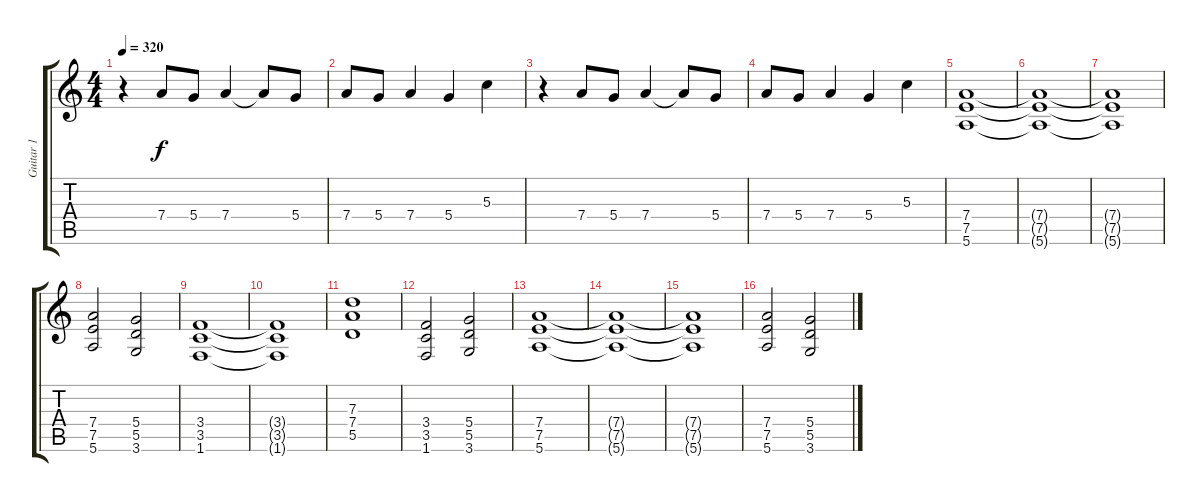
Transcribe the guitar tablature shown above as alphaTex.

\track ("Guitar 1" "Guitar 1") {instrument distortionguitar}
\staff {score tabs}
\tuning (E4 B3 G3 D3 A2 E2) {hide}
\ts (4 4)
\tempo 320
\clef g2
\ks c
r.4{dy f} 7.4.8 5.4.8 7.4.4 7.4{t}.8 5.4.8 |
7.4.8 5.4.8 7.4.4 5.4.4 5.3.4 |
r.4 7.4.8 5.4.8 7.4.4 7.4{t}.8 5.4.8 |
7.4.8 5.4.8 7.4.4 5.4.4 5.3.4 |
(7.4 7.5 5.6).1 |
(7.4{t} 7.5{t} 5.6{t}).1 |
(7.4{t} 7.5{t} 5.6{t}).1 |
(7.4 7.5 5.6).2 (5.4 5.5 3.6).2 |
(3.4 3.5 1.6).1 |
(3.4{t} 3.5{t} 1.6{t}).1 |
(7.3 7.4 5.5).1 |
(3.4 3.5 1.6).2 (5.4 5.5 3.6).2 |
(7.4 7.5 5.6).1 |
(7.4{t} 7.5{t} 5.6{t}).1 |
(7.4{t} 7.5{t} 5.6{t}).1 |
(7.4 7.5 5.6).2 (5.4 5.5 3.6).2
